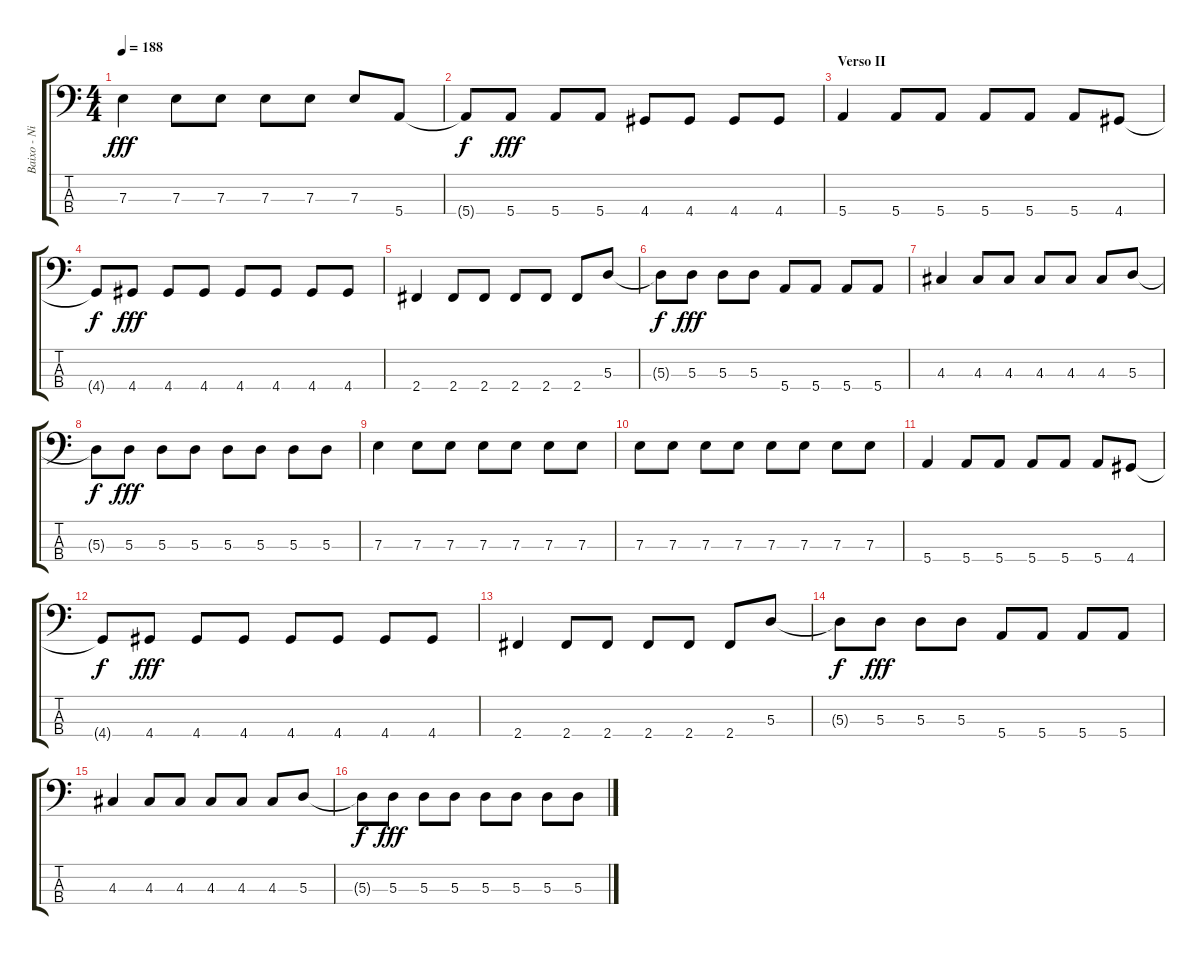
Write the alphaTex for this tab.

\track ("Baixo - Nikola" "Baixo - Ni") {instrument electricbasspick}
\staff {score tabs}
\tuning (G2 D2 A1 E1) {hide}
\ts (4 4)
\tempo 188
\clef f4
\ks c
7.3.4{dy fff} 7.3.8 7.3.8 7.3.8 7.3.8 7.3.8 5.4.8 |
5.4{t}.8{dy f} 5.4.8{dy fff} 5.4.8 5.4.8 4.4.8 4.4.8 4.4.8 4.4.8 |
\section ("" "Verso II")
5.4.4 5.4.8 5.4.8 5.4.8 5.4.8 5.4.8 4.4.8 |
4.4{t}.8{dy f} 4.4.8{dy fff} 4.4.8 4.4.8 4.4.8 4.4.8 4.4.8 4.4.8 |
2.4.4 2.4.8 2.4.8 2.4.8 2.4.8 2.4.8 5.3.8 |
5.3{t}.8{dy f} 5.3.8{dy fff} 5.3.8 5.3.8 5.4.8 5.4.8 5.4.8 5.4.8 |
4.3.4 4.3.8 4.3.8 4.3.8 4.3.8 4.3.8 5.3.8 |
5.3{t}.8{dy f} 5.3.8{dy fff} 5.3.8 5.3.8 5.3.8 5.3.8 5.3.8 5.3.8 |
7.3.4 7.3.8 7.3.8 7.3.8 7.3.8 7.3.8 7.3.8 |
7.3.8 7.3.8 7.3.8 7.3.8 7.3.8 7.3.8 7.3.8 7.3.8 |
5.4.4 5.4.8 5.4.8 5.4.8 5.4.8 5.4.8 4.4.8 |
4.4{t}.8{dy f} 4.4.8{dy fff} 4.4.8 4.4.8 4.4.8 4.4.8 4.4.8 4.4.8 |
2.4.4 2.4.8 2.4.8 2.4.8 2.4.8 2.4.8 5.3.8 |
5.3{t}.8{dy f} 5.3.8{dy fff} 5.3.8 5.3.8 5.4.8 5.4.8 5.4.8 5.4.8 |
4.3.4 4.3.8 4.3.8 4.3.8 4.3.8 4.3.8 5.3.8 |
5.3{t}.8{dy f} 5.3.8{dy fff} 5.3.8 5.3.8 5.3.8 5.3.8 5.3.8 5.3.8
